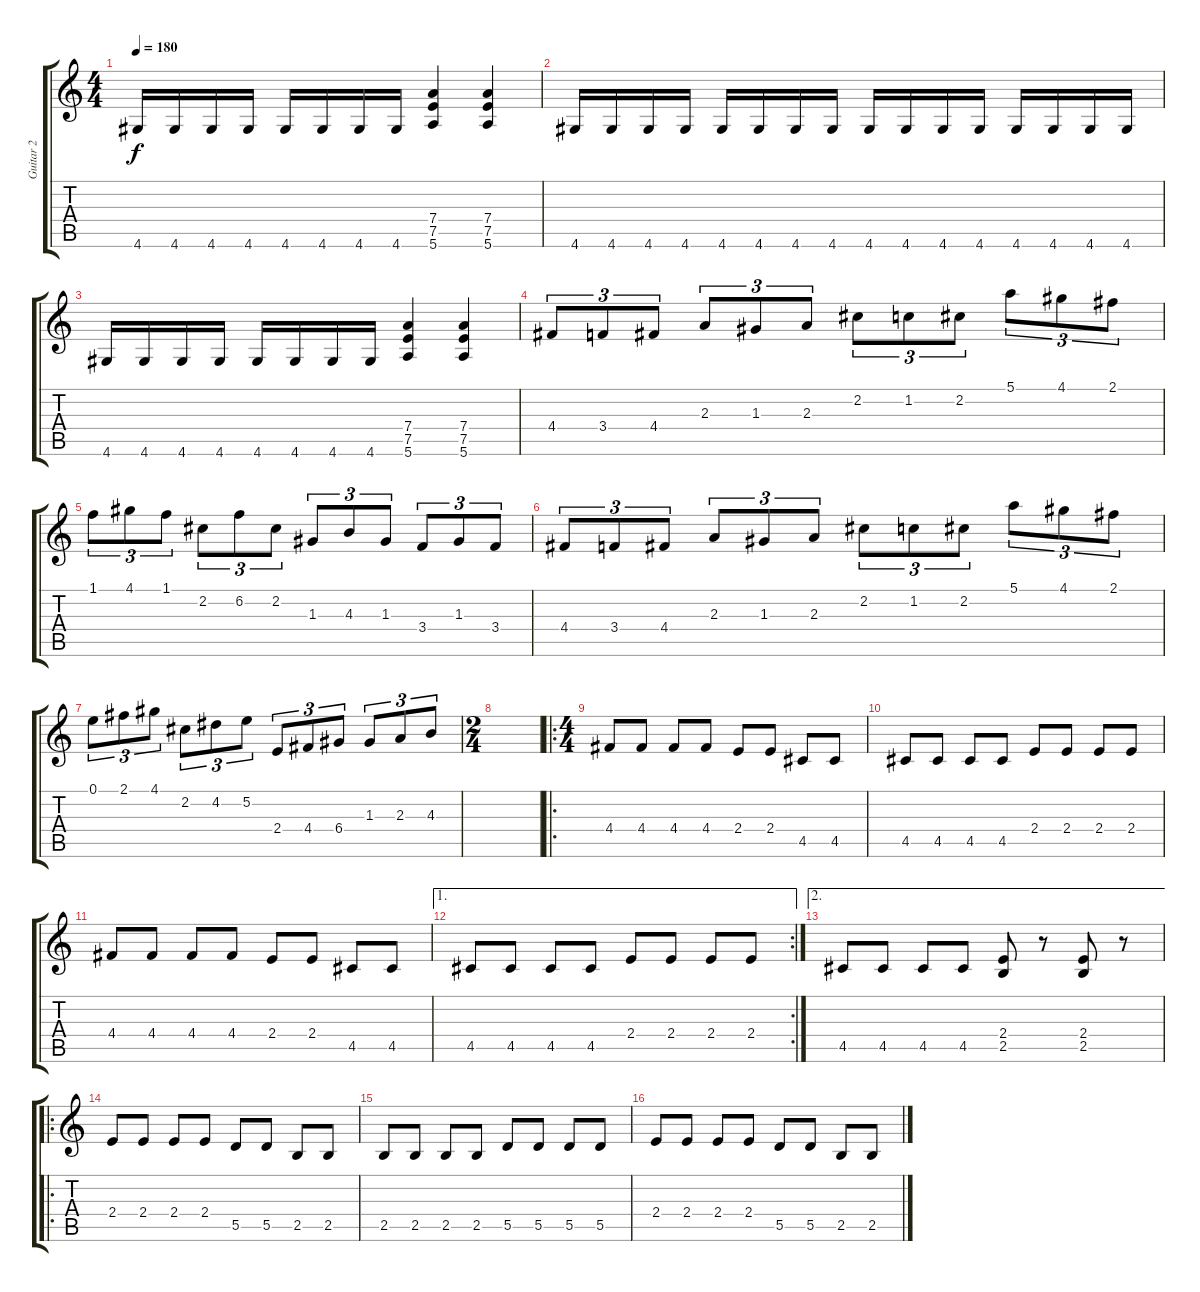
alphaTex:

\track ("Guitar 2" "Guitar 2") {instrument distortionguitar}
\staff {score tabs}
\tuning (E4 B3 G3 D3 A2 E2) {hide}
\ts (4 4)
\tempo 180
\clef g2
\ks c
4.6.16{dy f} 4.6.16 4.6.16 4.6.16 4.6.16 4.6.16 4.6.16 4.6.16 (7.4 7.5 5.6).4 (7.4 7.5 5.6).4 |
4.6.16 4.6.16 4.6.16 4.6.16 4.6.16 4.6.16 4.6.16 4.6.16 4.6.16 4.6.16 4.6.16 4.6.16 4.6.16 4.6.16 4.6.16 4.6.16 |
4.6.16 4.6.16 4.6.16 4.6.16 4.6.16 4.6.16 4.6.16 4.6.16 (7.4 7.5 5.6).4 (7.4 7.5 5.6).4 |
4.4.8{tu (3 2)} 3.4.8{tu (3 2)} 4.4.8{tu (3 2)} 2.3.8{tu (3 2)} 1.3.8{tu (3 2)} 2.3.8{tu (3 2)} 2.2.8{tu (3 2)} 1.2.8{tu (3 2)} 2.2.8{tu (3 2)} 5.1.8{tu (3 2)} 4.1.8{tu (3 2)} 2.1.8{tu (3 2)} |
1.1.8{tu (3 2)} 4.1.8{tu (3 2)} 1.1.8{tu (3 2)} 2.2.8{tu (3 2)} 6.2.8{tu (3 2)} 2.2.8{tu (3 2)} 1.3.8{tu (3 2)} 4.3.8{tu (3 2)} 1.3.8{tu (3 2)} 3.4.8{tu (3 2)} 1.3.8{tu (3 2)} 3.4.8{tu (3 2)} |
4.4.8{tu (3 2)} 3.4.8{tu (3 2)} 4.4.8{tu (3 2)} 2.3.8{tu (3 2)} 1.3.8{tu (3 2)} 2.3.8{tu (3 2)} 2.2.8{tu (3 2)} 1.2.8{tu (3 2)} 2.2.8{tu (3 2)} 5.1.8{tu (3 2)} 4.1.8{tu (3 2)} 2.1.8{tu (3 2)} |
0.1.8{tu (3 2)} 2.1.8{tu (3 2)} 4.1.8{tu (3 2)} 2.2.8{tu (3 2)} 4.2.8{tu (3 2)} 5.2.8{tu (3 2)} 2.4.8{tu (3 2)} 4.4.8{tu (3 2)} 6.4.8{tu (3 2)} 1.3.8{tu (3 2)} 2.3.8{tu (3 2)} 4.3.8{tu (3 2)} |
\ts (2 4)
|
\ro
\ts (4 4)
4.4.8 4.4.8 4.4.8 4.4.8 2.4.8 2.4.8 4.5.8 4.5.8 |
4.5.8 4.5.8 4.5.8 4.5.8 2.4.8 2.4.8 2.4.8 2.4.8 |
4.4.8 4.4.8 4.4.8 4.4.8 2.4.8 2.4.8 4.5.8 4.5.8 |
\ae 1
\rc 2
4.5.8 4.5.8 4.5.8 4.5.8 2.4.8 2.4.8 2.4.8 2.4.8 |
\ae 2
4.5.8 4.5.8 4.5.8 4.5.8 (2.4 2.5).8 r.8 (2.4 2.5).8 r.8 |
\ro
2.4.8 2.4.8 2.4.8 2.4.8 5.5.8 5.5.8 2.5.8 2.5.8 |
2.5.8 2.5.8 2.5.8 2.5.8 5.5.8 5.5.8 5.5.8 5.5.8 |
2.4.8 2.4.8 2.4.8 2.4.8 5.5.8 5.5.8 2.5.8 2.5.8
